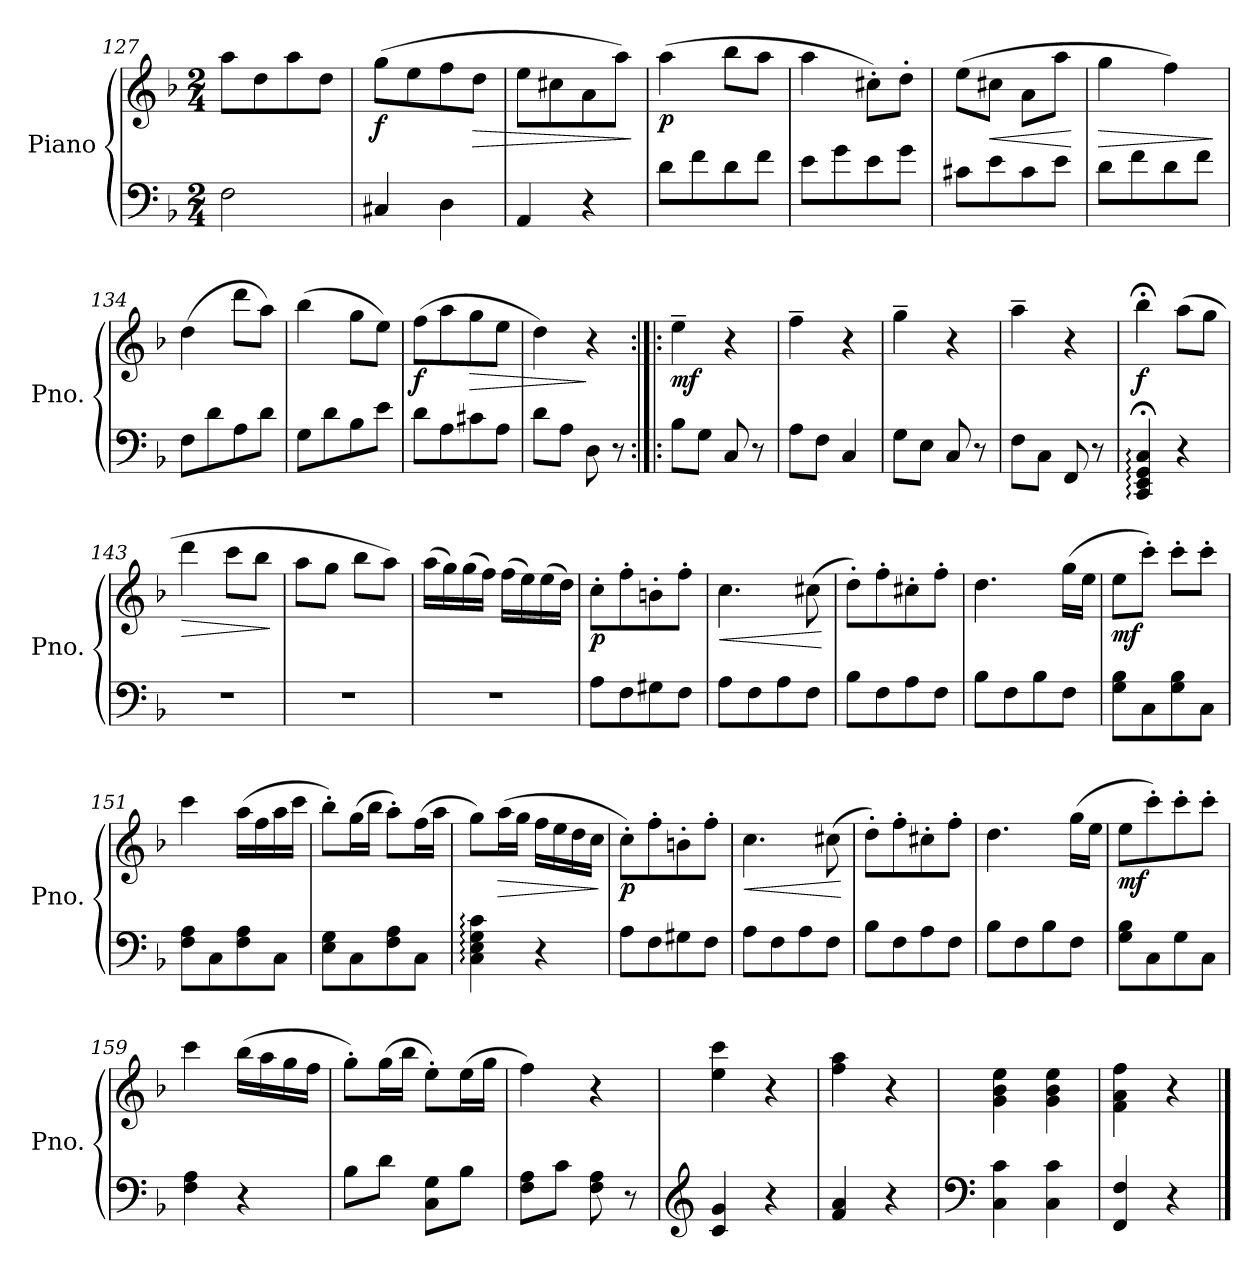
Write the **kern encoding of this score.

**kern	**kern	**dynam
*part1	*part1	*part1
*staff2	*staff1	*staff1/2
*I"Piano	*	*
*I'Pno.	*	*
*clefF4	*clefG2	*
*k[b-]	*k[b-]	*
*M2/4	*M2/4	*
=127	=127	=127
2F<\	8aa\L	.
.	8dd\	.
.	8aa\	.
.	8dd\J	.
=128	=128	=128
!	!	!LO:DY:b
4C#X</	(>8gg\L	f
.	8ee\	.
4D\	8ff\	.
!	!	!LO:HP:b
.	8dd\J	>
=129	=129	=129
4AA</	8ee\L	.
.	8cc#X\	.
4r	8a\	.
.	8aa\J)	.
.	.	]
!!LO:LB:g=z
=130	=130	=130
!	!	!LO:DY:b
8d<\L	(>4aa\	p
8f\	.	.
8d\	8bb-\L	.
8f\J	8aa\J	.
=131	=131	=131
8e<\L	4aa\	.
8g\	.	.
8e\	8cc#X'\L)	.
8g\J	8dd'\J	.
=132	=132	=132
8c#X<\L	(>8ee\L	.
!	!	!LO:HP:b
8e\	8cc#X\J	<
8c#\	8a\L	.
8e\J	8aa\J	.
.	.	[
=133	=133	=133
!	!	!LO:HP:b
8d<\L	4gg\	>
8f\	.	.
8d\	4ff\)	.
8f\J	.	.
.	.	]
=134	=134	=134
8F<\L	(>4dd\	.
8d\	.	.
8A<\	8ddd\L	.
8d\J	8aa\J)	.
!!LO:LB:g=z
=135	=135	=135
8G<\L	(>4bb-\	.
8d\	.	.
8B-<\	8gg\L	.
8e<\J	8ee\J)	.
=136	=136	=136
!	!	!LO:DY:b
8d<\L	(>8ff\L	f
8A<\	8aa\	.
!	!	!LO:HP:b
8c#X\	8gg\	>
8A\J	8ee\J	.
=137	=137	=137
8d<\L	4dd\)	.
8A<\J	.	.
8D\	4r	]
8r	.	.
=138:|!|:	=138:|!|:	=138:|!|:
!	!	!LO:DY:b
8B-<\L	4ee~\	mf
8G<\J	.	.
8C</	4r	.
8r	.	.
=139	=139	=139
8A<\L	4ff~\	.
8F<\J	.	.
4C/	4r	.
!!LO:PB:g=z
=140	=140	=140
8G<\L	4gg~\	.
8E<\J	.	.
8C/	4r	.
8r	.	.
=141	=141	=141
8F<\L	4aa~\	.
8C<\J	.	.
8FF/	4r	.
8r	.	.
=142	=142	=142
!	!	!LO:DY:b
4CC/;<:< 4EE/;<:< 4GG/;<:< 4C/;<:<	4bb-;<\	f
4r	(>8aa\L	.
.	8gg\J	.
=143	=143	=143
!	!	!LO:HP:b
2r	4ddd\	>
.	8ccc\L	.
.	8bb-\J	.
.	.	]
=144	=144	=144
2r	8aa\L	.
.	8gg\J	.
.	8bb-\L	.
.	8aa\J)	.
!!LO:LB:g=z
=145	=145	=145
2r	(>16aa\LL	.
.	16gg\)	.
.	(>16gg\	.
.	16ff\JJ)	.
.	(>16ff\LL	.
.	16ee\)	.
.	(>16ee\	.
.	16dd\JJ)	.
=146	=146	=146
!	!	!LO:DY:b
8A<\L	8cc'\L	p
8F<\	8ff'\	.
8G#X\	8bn'\	.
8F\J	8ff'\J	.
=147	=147	=147
!	!	!LO:HP:b
8A\L	4.cc\	<
8F\	.	.
8A\	.	.
8F<\J	(>8cc#X\	.
.	.	[
=148	=148	=148
8B-<\L	8dd'\L)	.
8F\	8ff'\	.
8A<\	8cc#X'\	.
8F\J	8ff'\J	.
!!LO:LB:g=z
=149	=149	=149
8B-\L	4.dd\	.
8F\	.	.
8B-<\	.	.
8F<\J	(>16gg\LL	.
.	16ee\JJ	.
=150	=150	=150
!	!	!LO:DY:b
8G\< 8B-\<L	8ee\L	mf
8C\	8ccc'\J)	.
8G\ 8B-\	8ccc'\L	.
8C\J	8ccc'\J	.
=151	=151	=151
8F\< 8A\<L	4ccc\	.
8C\	.	.
8F\ 8A\	(>16aa\LL	.
.	16ff\	.
8C\J	16aa\	.
.	16ccc\JJ	.
=152	=152	=152
8E\< 8G\<L	8bb-'\L)	.
8C\	(>16gg\L	.
.	16bb-\JJ	.
8F\ 8A\	8aa'\L)	.
8C\J	(>16ff\L	.
.	16aa\JJ	.
!!LO:LB:g=z
=153	=153	=153
4C\: 4E\: 4G\: 4c\:	8gg\L)	.
!	!	!LO:HP:b
.	(>16aa\L	>
.	16gg\JJ	.
4r	16ff\LL	.
.	16ee\	.
.	16dd\	.
.	16cc\JJ	.
.	.	]
=154	=154	=154
!	!	!LO:DY:b
8A<\L	8cc'\L)	p
8F<\	8ff'\	.
8G#X\	8bn'\	.
8F\J	8ff'\J	.
=155	=155	=155
!	!	!LO:HP:b
8A\L	4.cc\	<
8F\	.	.
8A\	.	.
8F\J	(>8cc#X\	.
.	.	[
=156	=156	=156
8B-<\L	8dd'\L)	.
8F\	8ff'\	.
8A<\	8cc#X'\	.
8F\J	8ff'\J	.
!!LO:LB:g=z
=157	=157	=157
8B-\L	4.dd\	.
8F\	.	.
8B-<\	.	.
8F<\J	(>16gg\LL	.
.	16ee\JJ	.
=158	=158	=158
!	!	!LO:DY:b
8G\< 8B-\<L	8ee\L	mf
8C\	8ccc'\)	.
8G\	8ccc'\	.
8C\J	8ccc'\J	.
=159	=159	=159
4F\< 4A\<	4ccc\	.
4r	(>16bb-\LL	.
.	16aa\	.
.	16gg\	.
.	16ff\JJ	.
=160	=160	=160
8B-<\L	8gg'\L)	.
8d\J	(>16gg\L	.
.	16bb-\JJ	.
8C\< 8G\<L	8ee'\L)	.
8B-\J	(>16ee\L	.
.	16gg\JJ	.
!!LO:PB:g=z
=161	=161	=161
8F\< 8A\<L	4ff\)	.
8c\J	.	.
8F\ 8A\	4r	.
8r	.	.
=162	=162	=162
*clefG2	*	*
4c/< 4g/<	4ee\ 4ccc\	.
4r	4r	.
=163	=163	=163
4f/< 4a/<	4ff\ 4aa\	.
4r	4r	.
=164	=164	=164
*clefF4	*	*
4C\ 4c\	4g\ 4b-\ 4ee\	.
4C\ 4c\	4g\ 4b-\ 4ee\	.
=165	=165	=165
4FF/ 4F/	4f\ 4a\ 4ff\	.
4r	4r	.
==	==	==
*-	*-	*-
